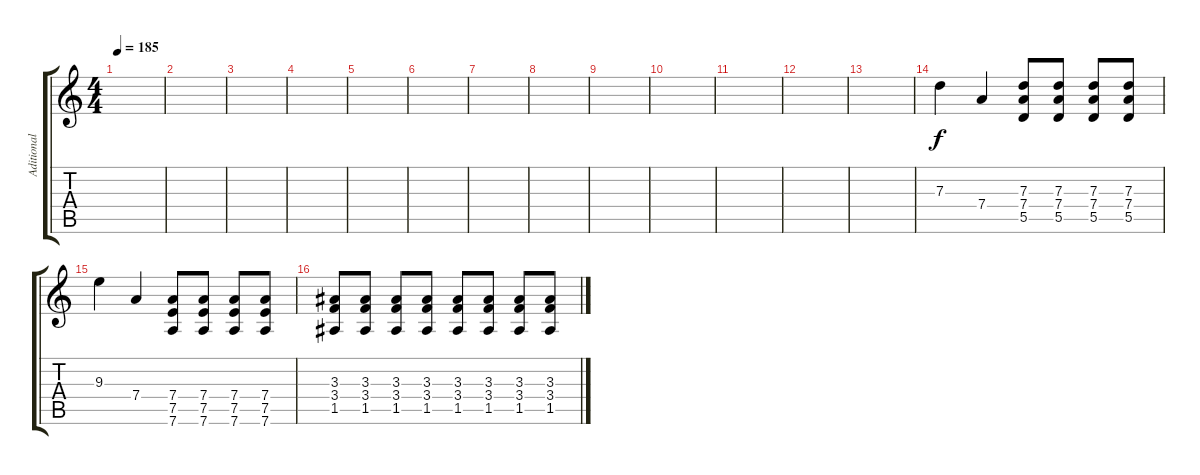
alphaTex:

\track ("Aditional Guitar" "Aditional ") {instrument distortionguitar}
\staff {score tabs}
\tuning (E4 B3 G3 D3 A2 D2) {hide}
\ts (4 4)
\tempo 185
\clef g2
\ks c
|
|
|
|
|
|
|
|
|
|
|
|
|
7.3.4 7.4.4 (7.3 7.4 5.5).8 (7.3 7.4 5.5).8 (7.3 7.4 5.5).8 (7.3 7.4 5.5).8 |
9.3.4 7.4.4 (7.4 7.5 7.6).8 (7.4 7.5 7.6).8 (7.4 7.5 7.6).8 (7.4 7.5 7.6).8 |
(3.3 3.4 1.5).8 (3.3 3.4 1.5).8 (3.3 3.4 1.5).8 (3.3 3.4 1.5).8 (3.3 3.4 1.5).8 (3.3 3.4 1.5).8 (3.3 3.4 1.5).8 (3.3 3.4 1.5).8
